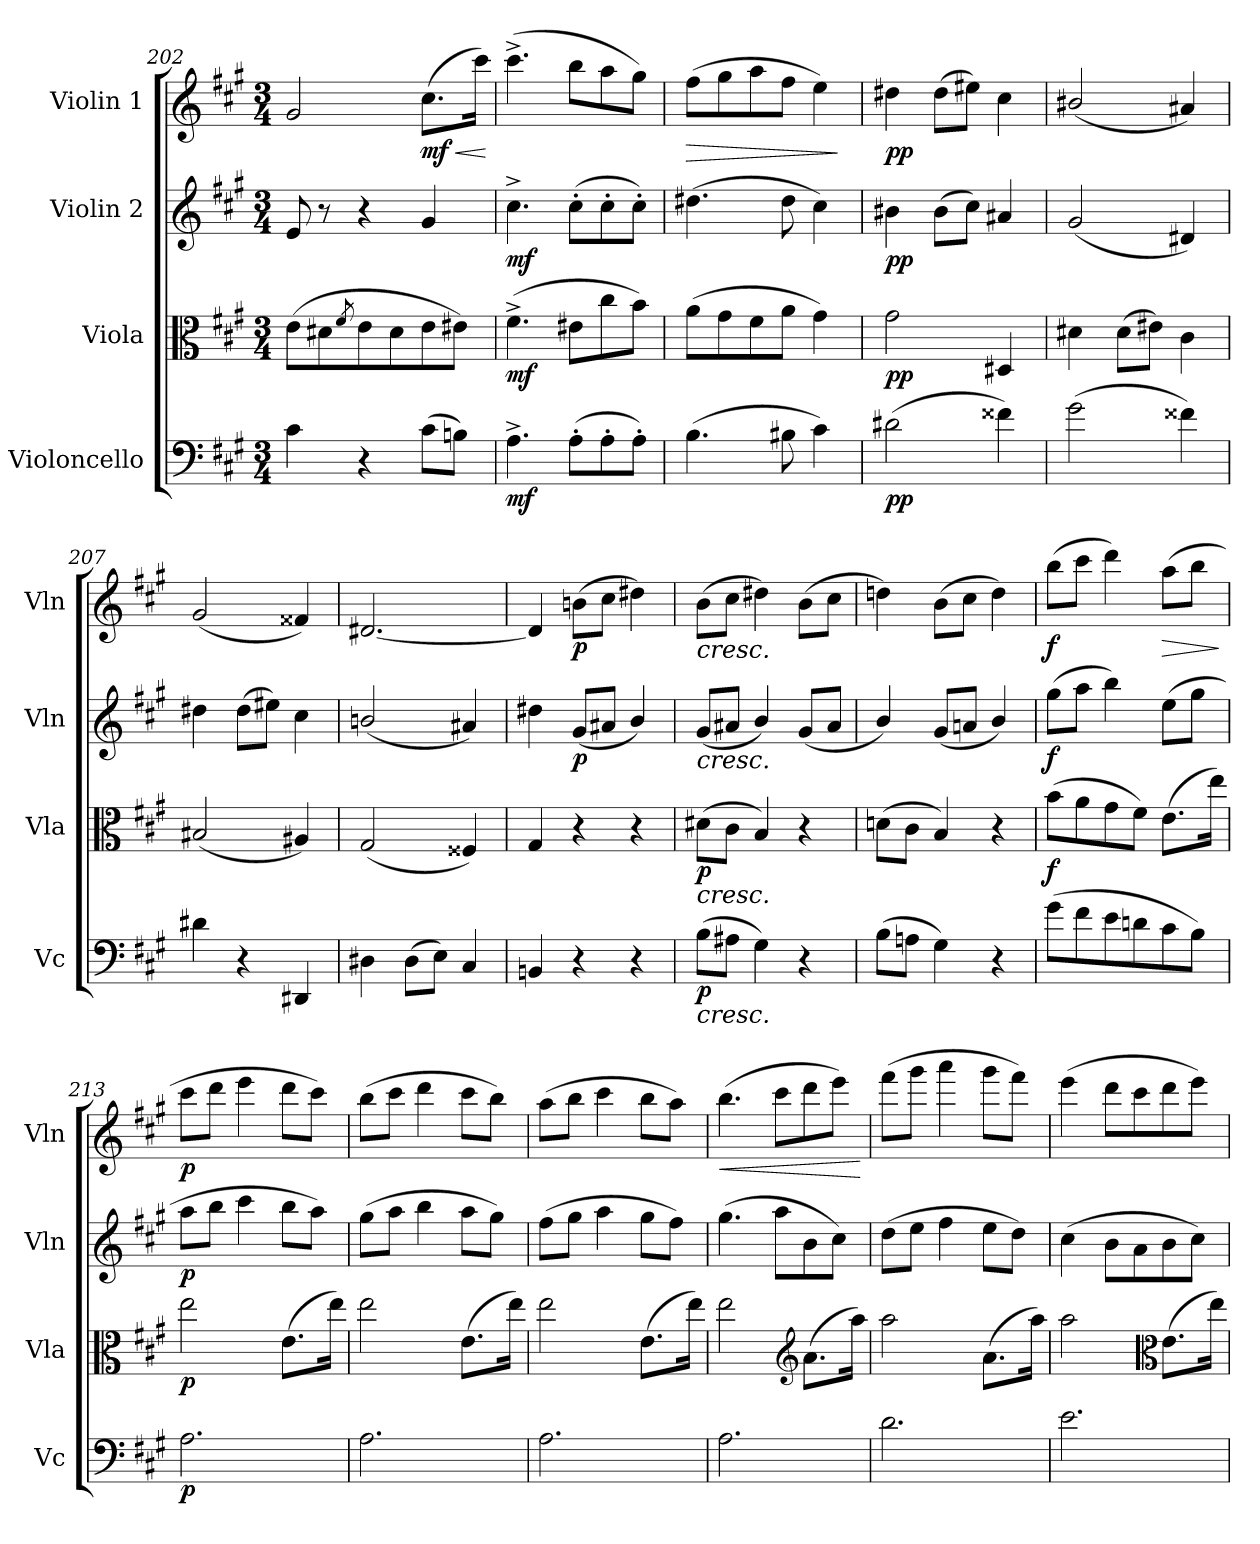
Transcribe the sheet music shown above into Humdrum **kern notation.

**kern	**dynam	**kern	**dynam	**kern	**dynam	**kern	**dynam
*part4	*part4	*part3	*part3	*part2	*part2	*part1	*part1
*staff4	*staff4	*staff3	*staff3	*staff2	*staff2	*staff1	*staff1
*I"Violoncello	*	*I"Viola	*	*I"Violin 2	*	*I"Violin 1	*
*I'Vc	*	*I'Vla	*	*I'Vln	*	*I'Vln	*
*clefF4	*	*clefC3	*	*clefG2	*	*clefG2	*
*k[f#c#g#]	*	*k[f#c#g#]	*	*k[f#c#g#]	*	*k[f#c#g#]	*
*M3/4	*	*M3/4	*	*M3/4	*	*M3/4	*
=202	=202	=202	=202	=202	=202	=202	=202
4c#\	.	(>8e\L	.	8e/	.	2g#/	.
.	.	8d#X\	.	8r	.	.	.
.	.	8qf#/	.	.	.	.	.
4r	.	8e\	.	4r	.	.	.
.	.	8d#\	.	.	.	.	.
!	!	!	!	!	!	!	!LO:HP:b
!	!	!	!	!	!	!	!LO:DY:n=1:b
(>8c#\L	.	8e\	.	4g#/	.	(>8.cc#\L	< mf
8Bn\J)	.	8e#X\J)	.	.	.	.	.
.	.	.	.	.	.	16ccc#\Jk)	.
.	.	.	.	.	.	.	[
=203	=203	=203	=203	=203	=203	=203	=203
!	!LO:DY:b	!	!LO:DY:b	!	!LO:DY:b	!	!
4.A^\	mf	(>4.f#^\	mf	4.cc#^\	mf	(>4.ccc#^\	.
(>8A'\L	.	8e#X\L	.	(>8cc#'\L	.	8bb\L	.
8A'\	.	8cc#\	.	8cc#'\	.	8aa\	.
8A'\J)	.	8b\J)	.	8cc#'\J)	.	8gg#\J)	.
=204	=204	=204	=204	=204	=204	=204	=204
!	!	!	!	!	!	!	!LO:HP:b
(>4.B\	.	(>8a\L	.	(>4.dd#X\	.	(>8ff#\L	>
.	.	8g#\	.	.	.	8gg#\	.
.	.	8f#\	.	.	.	8aa\	.
8B#X\	.	8a\J	.	8dd#\	.	8ff#\J	.
4c#\)	.	4g#\)	.	4cc#\)	.	4ee\)	.
.	.	.	.	.	.	.	]
=205	=205	=205	=205	=205	=205	=205	=205
!	!LO:DY:b	!	!LO:DY:b	!	!LO:DY:b	!	!LO:DY:b
(>2d#X\	pp	2g#\	pp	4b#X\	pp	4dd#X\	pp
.	.	.	.	(>8b#\L	.	(>8dd#\L	.
.	.	.	.	8cc#\J)	.	8ee#X\J)	.
4f##X\)	.	4D#X/	.	4a#X/	.	4cc#\	.
=206	=206	=206	=206	=206	=206	=206	=206
(>2g#\	.	4d#X\	.	(<2g#/	.	(<2b#X/	.
.	.	(>8d#\L	.	.	.	.	.
.	.	8e#X\J)	.	.	.	.	.
4f##X\)	.	4c#\	.	4d#i/)	.	4a#X/)	.
!!LO:LB:g=z
=207	=207	=207	=207	=207	=207	=207	=207
4d#X\	.	(<2B#X/	.	4dd#X\	.	(<2g#/	.
4r	.	.	.	(>8dd#\L	.	.	.
.	.	.	.	8ee#X\J)	.	.	.
4DD#X/	.	4A#X/)	.	4cc#\	.	4f##X/)	.
=208	=208	=208	=208	=208	=208	=208	=208
4D#X\	.	(<2G#/	.	(<2bn/	.	[2.d#X/	.
(>8D#\L	.	.	.	.	.	.	.
8E\J)	.	.	.	.	.	.	.
4C#/	.	4F##X/)	.	4a#X/)	.	.	.
=209	=209	=209	=209	=209	=209	=209	=209
4BBn/	.	4G#/	.	4dd#X\	.	4d#/]	.
!	!	!	!	!	!LO:DY:b	!	!LO:DY:b
4r	.	4r	.	(<8g#/L	p	(>8bn\L	p
.	.	.	.	8a#X/J	.	8cc#\J	.
4r	.	4r	.	4b/)	.	4dd#X\)	.
=210	=210	=210	=210	=210	=210	=210	=210
!	!	!	!	!	!	!LO:TX:b:i:t=cresc.	!
!	!	!	!	!LO:TX:b:i:t=cresc.	!	!	!
!	!	!LO:TX:b:i:t=cresc.	!	!	!	!	!
!LO:TX:b:i:t=cresc.	!	!	!	!	!	!	!
!	!LO:DY:b	!	!LO:DY:b	!	!	!	!
(>8B\L	p	(>8d#X\L	p	(<8g#/L	.	(>8b\L	.
8A#X\J	.	8c#\J	.	8a#X/J	.	8cc#\J	.
4G#\)	.	4B/)	.	4b/)	.	4dd#X\)	.
4r	.	4r	.	(<8g#/L	.	(>8b\L	.
.	.	.	.	8a#/J	.	8cc#\J	.
=211	=211	=211	=211	=211	=211	=211	=211
(>8B\L	.	(>8dn\L	.	4b/)	.	4ddn\)	.
8An\J	.	8c#\J	.	.	.	.	.
4G#\)	.	4B/)	.	(<8g#/L	.	(>8b\L	.
.	.	.	.	8an/J	.	8cc#\J	.
4r	.	4r	.	4b/)	.	4dd\)	.
=212	=212	=212	=212	=212	=212	=212	=212
!	!	!	!LO:DY:b	!	!LO:DY:b	!	!LO:DY:b
(>8g#\L	.	(>8b\L	f	(>8gg#\L	f	(>8bb\L	f
8f#\	.	8a\	.	8aa\J	.	8ccc#\J	.
8e\	.	8g#\	.	4bb\)	.	4ddd\)	.
8dn\	.	8f#\J)	.	.	.	.	.
*	*	*	*	*	*	*MM94	*
!	!	!	!	!	!	!	!LO:HP:b
8c#\	.	(>8.e\L	.	(>8ee\L	.	(>8aa\L	>
8B\J)	.	.	.	8gg#\J	.	8bb\J	.
.	.	16ee\Jk)	.	.	.	.	.
.	.	.	.	.	.	.	]
!!LO:PB:g=z
=213	=213	=213	=213	=213	=213	=213	=213
!	!LO:DY:b	!	!LO:DY:b	!	!LO:DY:b	!	!LO:DY:b
2.A\	p	2ee\	p	8aa\L	p	8ccc#\L	p
.	.	.	.	8bb\J	.	8ddd\J	.
.	.	.	.	4ccc#\	.	4eee\	.
.	.	(>8.e\L	.	8bb\L	.	8ddd\L	.
.	.	.	.	8aa\J)	.	8ccc#\J)	.
.	.	16ee\Jk)	.	.	.	.	.
=214	=214	=214	=214	=214	=214	=214	=214
2.A\	.	2ee\	.	(>8gg#\L	.	(>8bb\L	.
.	.	.	.	8aa\J	.	8ccc#\J	.
.	.	.	.	4bb\	.	4ddd\	.
.	.	(>8.e\L	.	8aa\L	.	8ccc#\L	.
.	.	.	.	8gg#\J)	.	8bb\J)	.
.	.	16ee\Jk)	.	.	.	.	.
=215	=215	=215	=215	=215	=215	=215	=215
2.A\	.	2ee\	.	(>8ff#\L	.	(>8aa\L	.
.	.	.	.	8gg#\J	.	8bb\J	.
.	.	.	.	4aa\	.	4ccc#\	.
.	.	(>8.e\L	.	8gg#\L	.	8bb\L	.
.	.	.	.	8ff#\J)	.	8aa\J)	.
.	.	16ee\Jk)	.	.	.	.	.
=216	=216	=216	=216	=216	=216	=216	=216
!	!	!	!	!	!	!	!LO:HP:b
2.A\	.	2ee\	.	(>4.gg#\	.	(>4.bb\	<
.	.	.	.	8aa\L	.	8ccc#\L	.
*	*	*clefG2	*	*	*	*	*
.	.	(>8.a\L	.	8b\	.	8ddd\	.
.	.	.	.	8cc#\J)	.	8eee\J)	.
.	.	16aa\Jk)	.	.	.	.	.
.	.	.	.	.	.	.	[
=217	=217	=217	=217	=217	=217	=217	=217
2.d\	.	2aa\	.	(>8dd\L	.	(>8fff#\L	.
.	.	.	.	8ee\J	.	8ggg#\J	.
.	.	.	.	4ff#\	.	4aaa\	.
.	.	(>8.a\L	.	8ee\L	.	8ggg#\L	.
.	.	.	.	8dd\J)	.	8fff#\J)	.
.	.	16aa\Jk)	.	.	.	.	.
!!LO:LB:g=z
=218	=218	=218	=218	=218	=218	=218	=218
2.e\	.	2aa\	.	(>4cc#\	.	(>4eee\	.
.	.	.	.	8b\L	.	8ddd\L	.
.	.	.	.	8a\	.	8ccc#\	.
*	*	*clefC3	*	*	*	*	*
.	.	(>8.e\L	.	8b\	.	8ddd\	.
.	.	.	.	8cc#\J)	.	8eee\J)	.
.	.	16ee\Jk)	.	.	.	.	.
=	=	=	=	=	=	=	=
*-	*-	*-	*-	*-	*-	*-	*-
